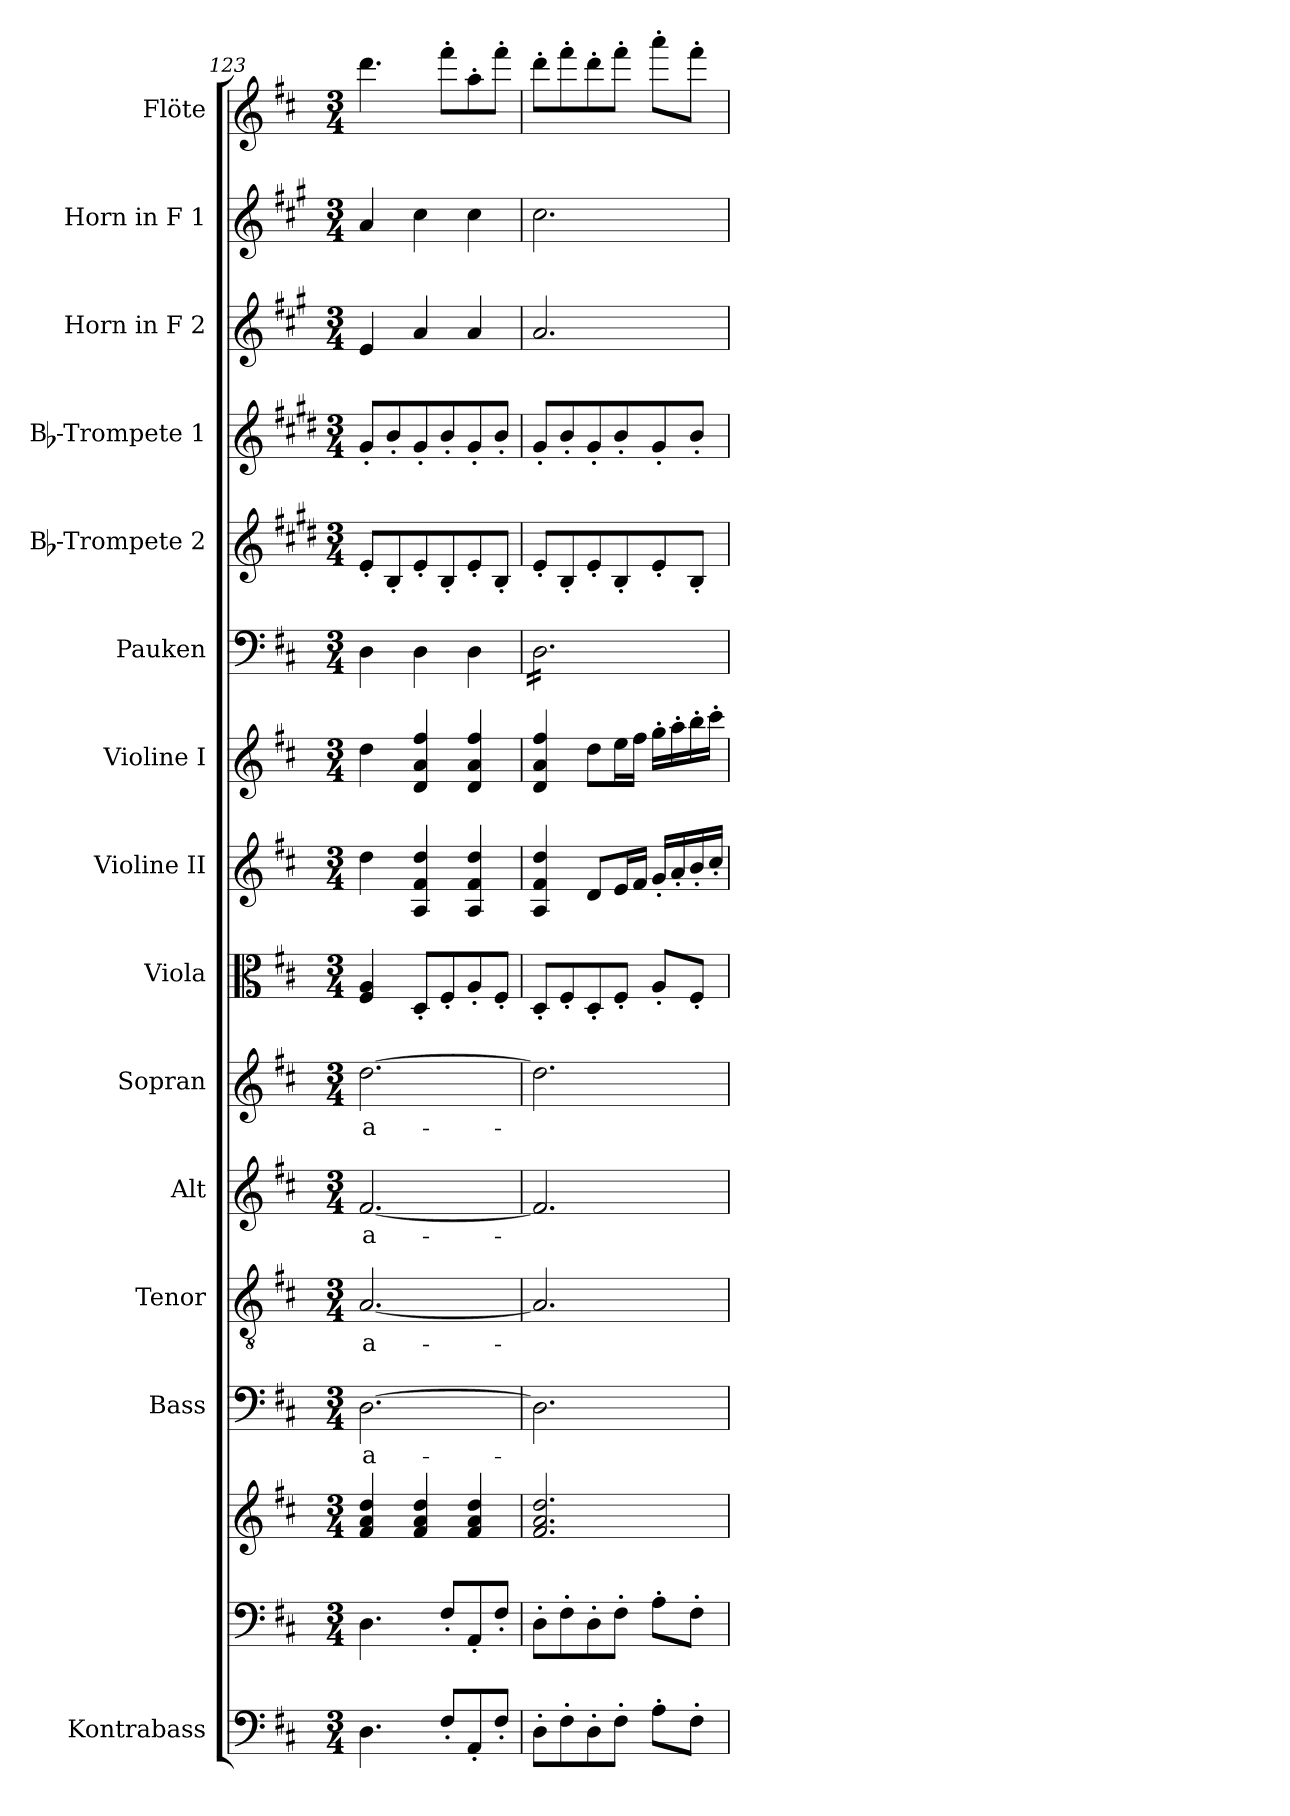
**kern	**kern	**kern	**kern	**text	**kern	**text	**kern	**text	**kern	**text	**kern	**kern	**kern	**kern	**kern	**kern	**kern	**kern	**kern
*part15	*part14	*part14	*part13	*part13	*part12	*part12	*part11	*part11	*part10	*part10	*part9	*part8	*part7	*part6	*part5	*part4	*part3	*part2	*part1
*staff16	*staff15	*staff14	*staff13	*staff13	*staff12	*staff12	*staff11	*staff11	*staff10	*staff10	*staff9	*staff8	*staff7	*staff6	*staff5	*staff4	*staff3	*staff2	*staff1
*I"Kontrabass	*	*	*I"Bass	*	*I"Tenor	*	*I"Alt	*	*I"Sopran	*	*I"Viola	*I"Violine II	*I"Violine I	*I"Pauken	*I"Bb-Trompete 2	*I"Bb-Trompete 1	*I"Horn in F 2	*I"Horn in F 1	*I"Flöte
*I'Kb.	*	*	*I'B.	*	*I'T.	*	*I'A.	*	*I'S.	*	*I'Vla.	*I'Vl. II	*I'Vl. I	*I'Pk.	*I'Bb Trp. 2	*I'Bb Trp. 1	*	*	*I'Fl.
*clefF4	*clefF4	*clefG2	*clefF4	*	*clefGv2	*	*clefG2	*	*clefG2	*	*clefC3	*clefG2	*clefG2	*clefF4	*clefG2	*clefG2	*clefG2	*clefG2	*clefG2
*ITrd7c12	*	*	*	*	*	*	*	*	*	*	*	*	*	*	*ITrd1c2	*ITrd1c2	*ITrd4c7	*ITrd4c7	*
*k[f#c#]	*k[f#c#]	*k[f#c#]	*k[f#c#]	*	*k[f#c#]	*	*k[f#c#]	*	*k[f#c#]	*	*k[f#c#]	*k[f#c#]	*k[f#c#]	*k[f#c#]	*k[f#c#]	*k[f#c#]	*k[f#c#]	*k[f#c#]	*k[f#c#]
*D:	*D:	*D:	*D:	*	*D:	*	*D:	*	*D:	*	*D:	*D:	*D:	*D:	*D:	*D:	*D:	*D:	*D:
*M3/4	*M3/4	*M3/4	*M3/4	*	*M3/4	*	*M3/4	*	*M3/4	*	*M3/4	*M3/4	*M3/4	*M3/4	*M3/4	*M3/4	*M3/4	*M3/4	*M3/4
=123	=123	=123	=123	=123	=123	=123	=123	=123	=123	=123	=123	=123	=123	=123	=123	=123	=123	=123	=123
!	!	!	!	!LO:LY:b	!	!LO:LY:b	!	!LO:LY:b	!	!LO:LY:b	!	!	!	!	!	!	!	!	!
4.DD\	4.D\	4f#/ 4a/ 4dd/	[2.D\	a-	[2.A/	a-	[2.f#/	a-	[2.dd\	a-	4F#/ 4A/	4dd\	4dd\	4D\	8d'</L	8f#'</L	4A/	4d/	4.ddd\
.	.	.	.	.	.	.	.	.	.	.	.	.	.	.	8A'</	8a'</	.	.	.
.	.	4f#/ 4a/ 4dd/	.	.	.	.	.	.	.	.	8D'</L	4A/ 4f#/ 4dd/	4d/ 4a/ 4ff#/	4D\	8d'</	8f#'</	4d/	4f#\	.
8FF#'</L	8F#'</L	.	.	.	.	.	.	.	.	.	8F#'</	.	.	.	8A'</	8a'</	.	.	8fff#'>\L
8AAA'</	8AA'</	4f#/ 4a/ 4dd/	.	.	.	.	.	.	.	.	8A'</	4A/ 4f#/ 4dd/	4d/ 4a/ 4ff#/	4D\	8d'</	8f#'</	4d/	4f#\	8aa'>\
8FF#'</J	8F#'</J	.	.	.	.	.	.	.	.	.	8F#'</J	.	.	.	8A'</J	8a'</J	.	.	8fff#'>\J
=124	=124	=124	=124	=124	=124	=124	=124	=124	=124	=124	=124	=124	=124	=124	=124	=124	=124	=124	=124
*	*	*	*	*	*	*	*	*	*	*	*	*	*	*tremolo	*	*	*	*	*
8DD'>\L	8D'>\L	2.f#/ 2.a/ 2.dd/	2.D\]	.	2.A/]	.	2.f#/]	.	2.dd\]	.	8D'</L	4A/ 4f#/ 4dd/	4d/ 4a/ 4ff#/	16D\LL	8d'</L	8f#'</L	2.d/	2.f#\	8ddd'>\L
.	.	.	.	.	.	.	.	.	.	.	.	.	.	16D\	.	.	.	.	.
8FF#'>\	8F#'>\	.	.	.	.	.	.	.	.	.	8F#'</	.	.	16D\	8A'</	8a'</	.	.	8fff#'>\
.	.	.	.	.	.	.	.	.	.	.	.	.	.	16D\	.	.	.	.	.
8DD'>\	8D'>\	.	.	.	.	.	.	.	.	.	8D'</	8d/L	8dd\L	16D\	8d'</	8f#'</	.	.	8ddd'>\
.	.	.	.	.	.	.	.	.	.	.	.	.	.	16D\	.	.	.	.	.
8FF#'>\J	8F#'>\J	.	.	.	.	.	.	.	.	.	8F#'</J	16e/L	16ee\L	16D\	8A'</	8a'</	.	.	8fff#'>\J
.	.	.	.	.	.	.	.	.	.	.	.	16f#/JJ	16ff#\JJ	16D\	.	.	.	.	.
8AA'>\L	8A'>\L	.	.	.	.	.	.	.	.	.	8A'</L	16g'</LL	16gg'>\LL	16D\	8d'</	8f#'</	.	.	8aaa'>\L
.	.	.	.	.	.	.	.	.	.	.	.	16a'</	16aa'>\	16D\	.	.	.	.	.
8FF#'>\J	8F#'>\J	.	.	.	.	.	.	.	.	.	8F#'</J	16b'</	16bb'>\	16D\	8A'</J	8a'</J	.	.	8fff#'>\J
.	.	.	.	.	.	.	.	.	.	.	.	16cc#'</JJ	16ccc#'>\JJ	16D\JJ	.	.	.	.	.
*	*	*	*	*	*	*	*	*	*	*	*	*	*	*Xtremolo	*	*	*	*	*
=	=	=	=	=	=	=	=	=	=	=	=	=	=	=	=	=	=	=	=
*-	*-	*-	*-	*-	*-	*-	*-	*-	*-	*-	*-	*-	*-	*-	*-	*-	*-	*-	*-
